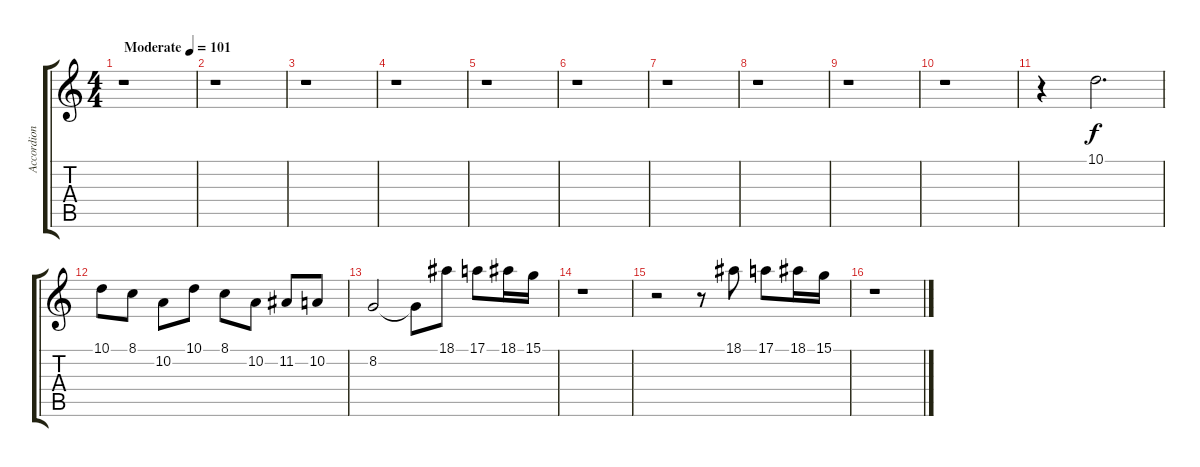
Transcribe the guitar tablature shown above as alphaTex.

\track ("Accordion" "Accordion") {instrument accordion}
\staff {score tabs}
\tuning (E4 B3 G3 D3 A2 E2) {hide}
\ts (4 4)
\tempo (101 "Moderate")
\clef g2
\ks c
r.1{dy f instrument accordion} |
r.1 |
r.1 |
r.1 |
r.1 |
r.1 |
r.1 |
r.1 |
r.1 |
r.1 |
r.4 10.1.2{d} |
10.1.8 8.1.8 10.2.8 10.1.8 8.1.8 10.2.8 11.2.8 10.2.8 |
8.2.2 8.2{t}.8 18.1.8 17.1.8 18.1.16 15.1.16 |
r.1 |
r.2 r.8 18.1.8 17.1.8 18.1.16 15.1.16 |
r.1
